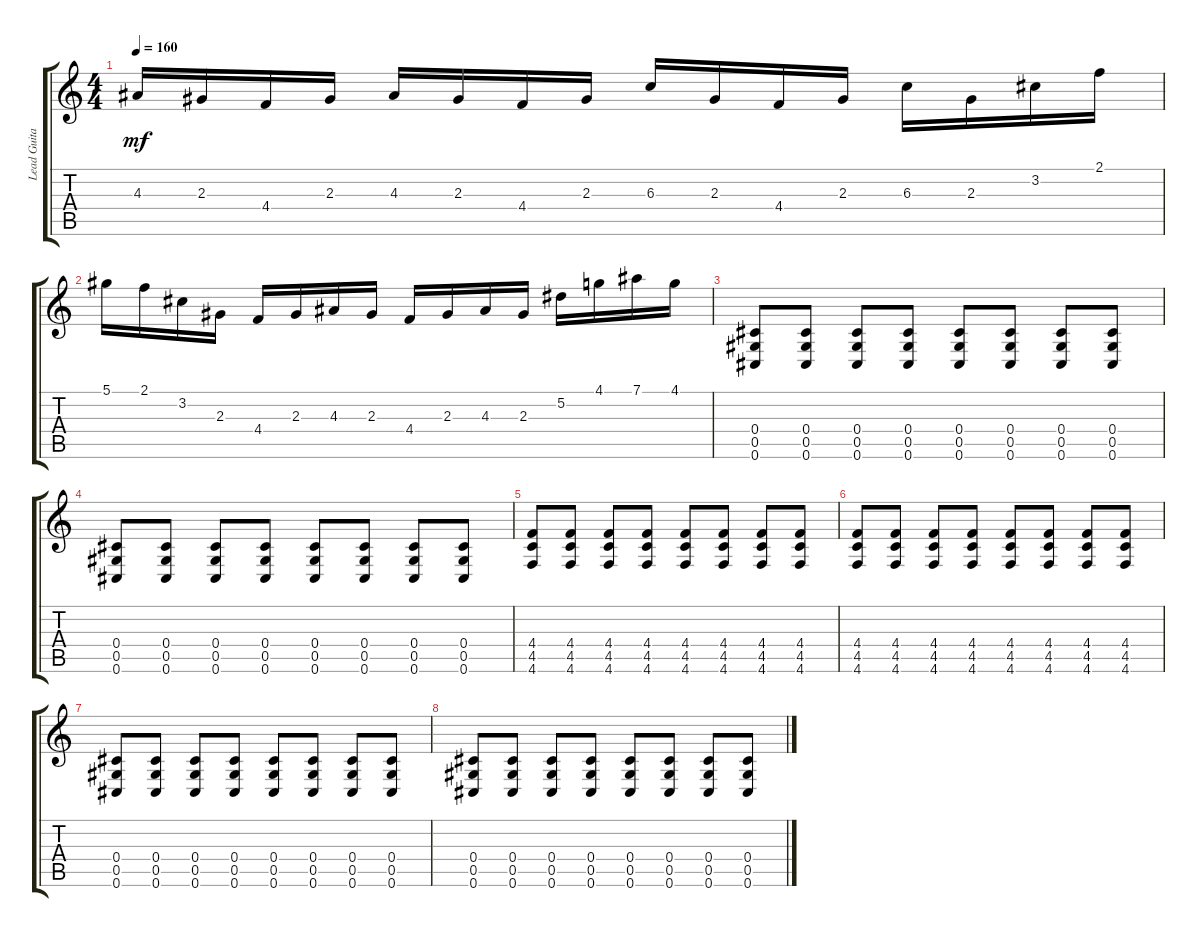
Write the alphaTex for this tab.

\track ("Lead Guitar" "Lead Guita") {instrument distortionguitar}
\staff {score tabs}
\tuning (Eb4 Bb3 Gb3 Db3 Ab2 Db2) {hide}
\ts (4 4)
\tempo 160
\clef g2
\ks c
4.3.16{dy mf} 2.3.16 4.4.16 2.3.16 4.3.16 2.3.16 4.4.16 2.3.16 6.3.16 2.3.16 4.4.16 2.3.16 6.3.16 2.3.16 3.2.16 2.1.16 |
5.1.16 2.1.16 3.2.16 2.3.16 4.4.16 2.3.16 4.3.16 2.3.16 4.4.16 2.3.16 4.3.16 2.3.16 5.2.16 4.1.16 7.1.16 4.1.16 |
(0.4 0.5 0.6).8 (0.4 0.5 0.6).8 (0.4 0.5 0.6).8 (0.4 0.5 0.6).8 (0.4 0.5 0.6).8 (0.4 0.5 0.6).8 (0.4 0.5 0.6).8 (0.4 0.5 0.6).8 |
(0.4 0.5 0.6).8 (0.4 0.5 0.6).8 (0.4 0.5 0.6).8 (0.4 0.5 0.6).8 (0.4 0.5 0.6).8 (0.4 0.5 0.6).8 (0.4 0.5 0.6).8 (0.4 0.5 0.6).8 |
(4.4 4.5 4.6).8 (4.4 4.5 4.6).8 (4.4 4.5 4.6).8 (4.4 4.5 4.6).8 (4.4 4.5 4.6).8 (4.4 4.5 4.6).8 (4.4 4.5 4.6).8 (4.4 4.5 4.6).8 |
(4.4 4.5 4.6).8 (4.4 4.5 4.6).8 (4.4 4.5 4.6).8 (4.4 4.5 4.6).8 (4.4 4.5 4.6).8 (4.4 4.5 4.6).8 (4.4 4.5 4.6).8 (4.4 4.5 4.6).8 |
(0.4 0.5 0.6).8 (0.4 0.5 0.6).8 (0.4 0.5 0.6).8 (0.4 0.5 0.6).8 (0.4 0.5 0.6).8 (0.4 0.5 0.6).8 (0.4 0.5 0.6).8 (0.4 0.5 0.6).8 |
(0.4 0.5 0.6).8 (0.4 0.5 0.6).8 (0.4 0.5 0.6).8 (0.4 0.5 0.6).8 (0.4 0.5 0.6).8 (0.4 0.5 0.6).8 (0.4 0.5 0.6).8 (0.4 0.5 0.6).8
